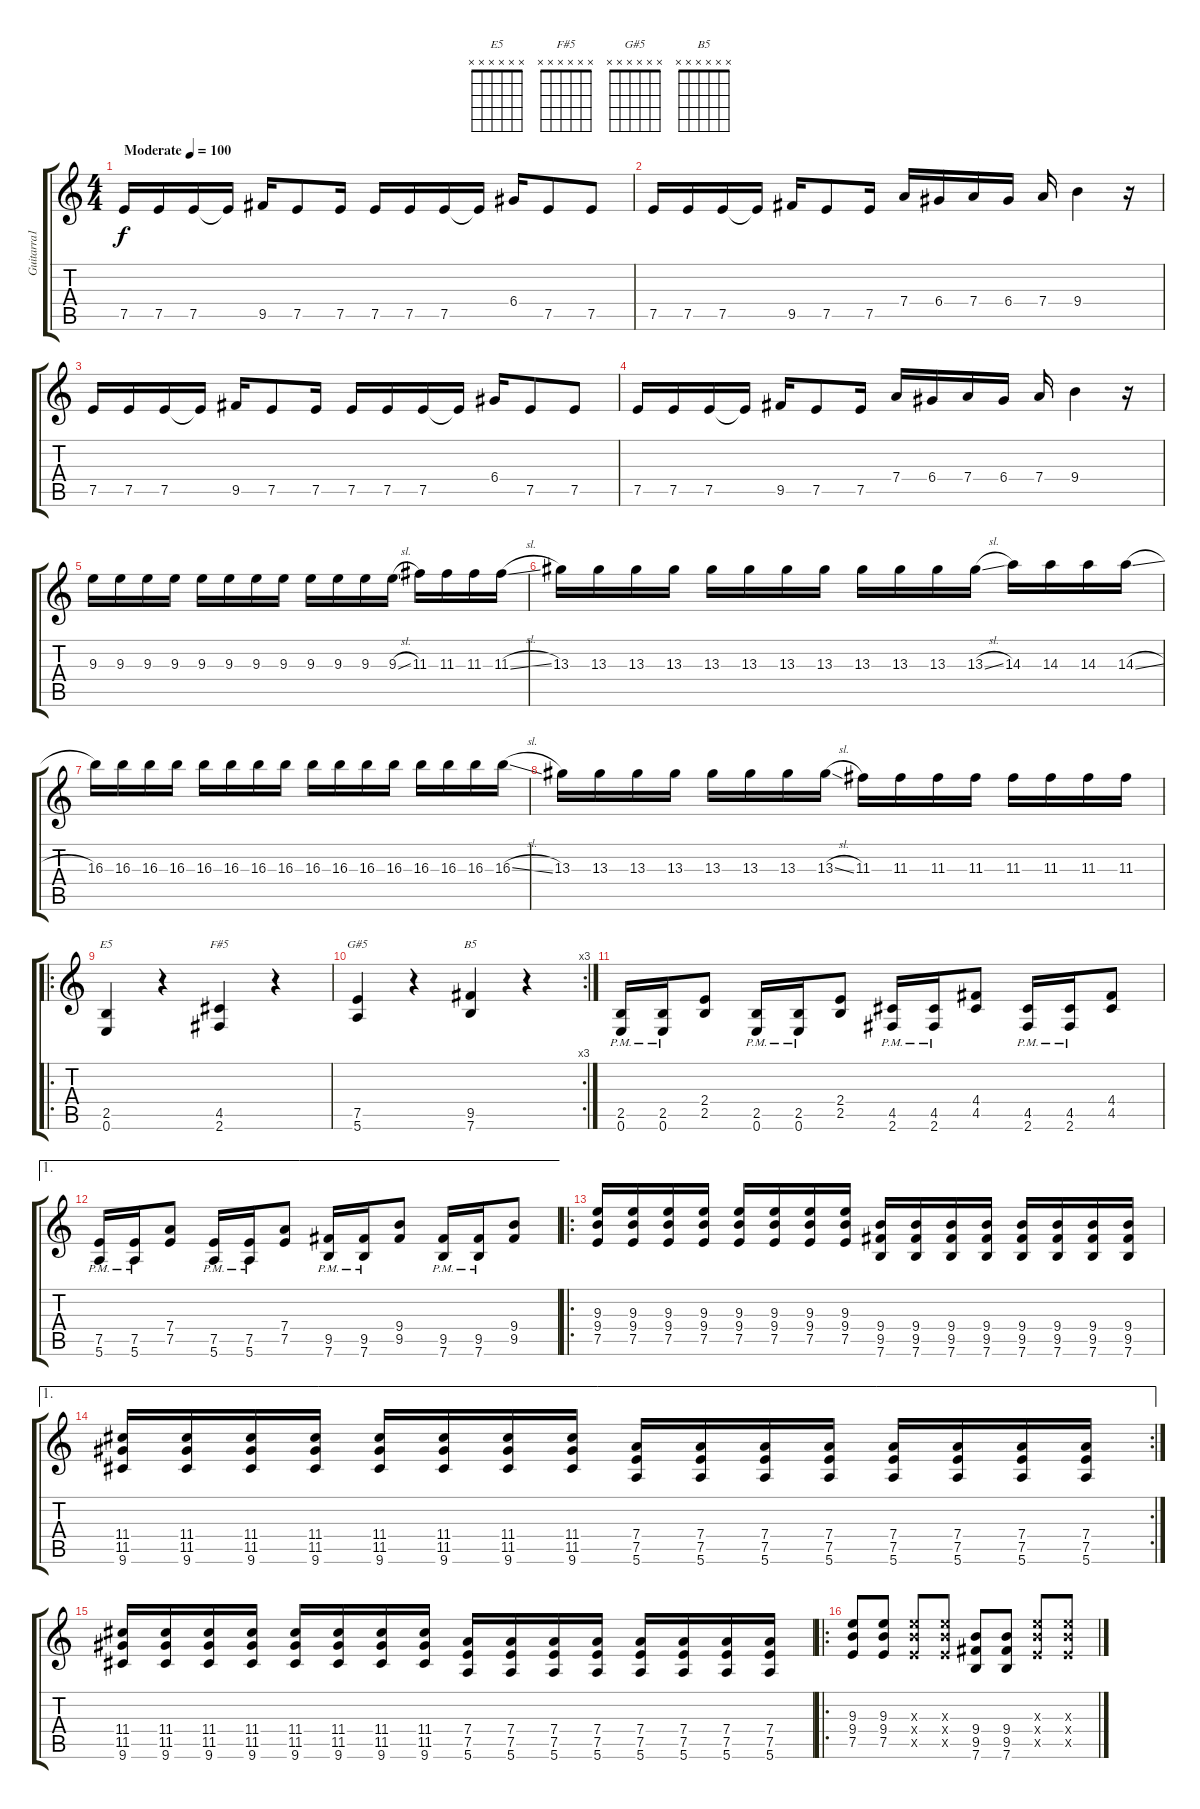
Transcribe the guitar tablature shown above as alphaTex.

\track ("Guitarra1" "Guitarra1") {instrument overdrivenguitar}
\staff {score tabs}
\tuning (E4 B3 G3 D3 A2 E2) {hide}
\chord ("E5" x x x x x x)
\chord ("F#5" x x x x x x)
\chord ("G#5" x x x x x x)
\chord ("B5" x x x x x x)
\ts (4 4)
\tempo (100 "Moderate")
\clef g2
\ks c
7.5.16{dy f instrument overdrivenguitar} 7.5.16 7.5.16 7.5{t}.16 9.5.16 7.5.8 7.5.16 7.5.16 7.5.16 7.5.16 7.5{t}.16 6.4.16 7.5.8 7.5.8 |
7.5.16 7.5.16 7.5.16 7.5{t}.16 9.5.16 7.5.8 7.5.16 7.4.16 6.4.16 7.4.16 6.4.16 7.4.16 9.4.4 r.16 |
7.5.16 7.5.16 7.5.16 7.5{t}.16 9.5.16 7.5.8 7.5.16 7.5.16 7.5.16 7.5.16 7.5{t}.16 6.4.16 7.5.8 7.5.8 |
7.5.16 7.5.16 7.5.16 7.5{t}.16 9.5.16 7.5.8 7.5.16 7.4.16 6.4.16 7.4.16 6.4.16 7.4.16 9.4.4 r.16 |
9.3.16 9.3.16 9.3.16 9.3.16 9.3.16 9.3.16 9.3.16 9.3.16 9.3.16 9.3.16 9.3.16 9.3{sl}.16 11.3.16 11.3.16 11.3.16 11.3{sl}.16 |
13.3.16 13.3.16 13.3.16 13.3.16 13.3.16 13.3.16 13.3.16 13.3.16 13.3.16 13.3.16 13.3.16 13.3{sl}.16 14.3.16 14.3.16 14.3.16 14.3{sl}.16 |
16.3.16 16.3.16 16.3.16 16.3.16 16.3.16 16.3.16 16.3.16 16.3.16 16.3.16 16.3.16 16.3.16 16.3.16 16.3.16 16.3.16 16.3.16 16.3{sl}.16 |
13.3.16 13.3.16 13.3.16 13.3.16 13.3.16 13.3.16 13.3.16 13.3{sl}.16 11.3.16 11.3.16 11.3.16 11.3.16 11.3.16 11.3.16 11.3.16 11.3.16 |
\ro
(2.5 0.6).4{ch "E5"} r.4 (4.5 2.6).4{ch "F#5"} r.4 |
\rc 3
(7.5 5.6).4{ch "G#5"} r.4 (9.5 7.6).4{ch "B5"} r.4 |
(2.5{pm} 0.6{pm}).16 (2.5{pm} 0.6{pm}).16 (2.4 2.5).8 (2.5{pm} 0.6{pm}).16 (2.5{pm} 0.6{pm}).16 (2.4 2.5).8 (4.5{pm} 2.6{pm}).16 (4.5{pm} 2.6{pm}).16 (4.4 4.5).8 (4.5{pm} 2.6{pm}).16 (4.5{pm} 2.6{pm}).16 (4.4 4.5).8 |
\ae 1
(7.5{pm} 5.6{pm}).16 (7.5{pm} 5.6{pm}).16 (7.4 7.5).8 (7.5{pm} 5.6{pm}).16 (7.5{pm} 5.6{pm}).16 (7.4 7.5).8 (9.5{pm} 7.6{pm}).16 (9.5{pm} 7.6{pm}).16 (9.4 9.5).8 (9.5{pm} 7.6{pm}).16 (9.5{pm} 7.6{pm}).16 (9.4 9.5).8 |
\ro
(9.3 9.4 7.5).16 (9.3 9.4 7.5).16 (9.3 9.4 7.5).16 (9.3 9.4 7.5).16 (9.3 9.4 7.5).16 (9.3 9.4 7.5).16 (9.3 9.4 7.5).16 (9.3 9.4 7.5).16 (9.4 9.5 7.6).16 (9.4 9.5 7.6).16 (9.4 9.5 7.6).16 (9.4 9.5 7.6).16 (9.4 9.5 7.6).16 (9.4 9.5 7.6).16 (9.4 9.5 7.6).16 (9.4 9.5 7.6).16 |
\ae 1
\rc 2
(11.4 11.5 9.6).16 (11.4 11.5 9.6).16 (11.4 11.5 9.6).16 (11.4 11.5 9.6).16 (11.4 11.5 9.6).16 (11.4 11.5 9.6).16 (11.4 11.5 9.6).16 (11.4 11.5 9.6).16 (7.4 7.5 5.6).16 (7.4 7.5 5.6).16 (7.4 7.5 5.6).16 (7.4 7.5 5.6).16 (7.4 7.5 5.6).16 (7.4 7.5 5.6).16 (7.4 7.5 5.6).16 (7.4 7.5 5.6).16 |
(11.4 11.5 9.6).16 (11.4 11.5 9.6).16 (11.4 11.5 9.6).16 (11.4 11.5 9.6).16 (11.4 11.5 9.6).16 (11.4 11.5 9.6).16 (11.4 11.5 9.6).16 (11.4 11.5 9.6).16 (7.4 7.5 5.6).16 (7.4 7.5 5.6).16 (7.4 7.5 5.6).16 (7.4 7.5 5.6).16 (7.4 7.5 5.6).16 (7.4 7.5 5.6).16 (7.4 7.5 5.6).16 (7.4 7.5 5.6).16 |
\ro
(9.3 9.4 7.5).8 (9.3 9.4 7.5).8 (9.3{x} 9.4{x} 7.5{x}).8 (9.3{x} 9.4{x} 7.5{x}).8 (9.4 9.5 7.6).8 (9.4 9.5 7.6).8 (9.3{x} 9.4{x} 7.5{x}).8 (9.3{x} 9.4{x} 7.5{x}).8
